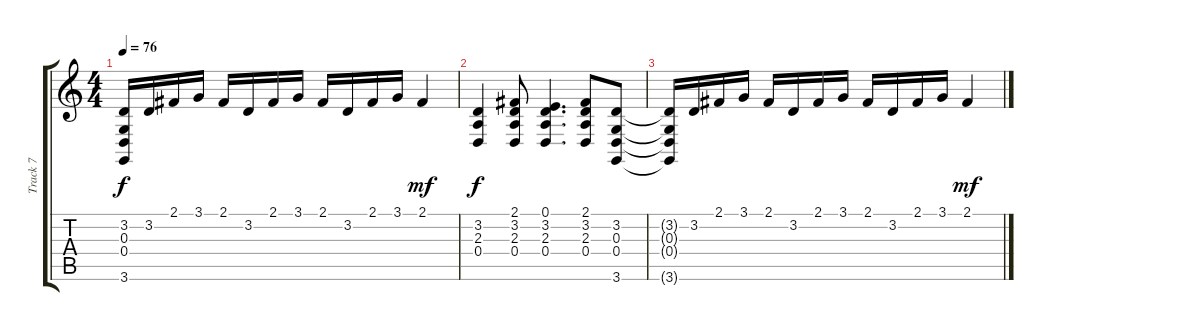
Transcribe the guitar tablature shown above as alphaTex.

\track ("Track 7" "Track 7") {instrument brightacousticpiano}
\staff {score tabs}
\tuning (E4 B3 G3 D3 A2 E2) {hide}
\ts (4 4)
\tempo 76
\clef g2
\ks c
(3.2{t} 0.3{t} 0.4{t} 3.6{t}).16{dy f} 3.2.16{volume 8 balance 0 instrument fx1rain} 2.1.16 3.1.16 2.1.16 3.2.16 2.1.16 3.1.16 2.1.16 3.2.16 2.1.16 3.1.16 2.1.4{dy mf} |
(3.2 2.3 0.4).4{dy f volume 12 balance 8 instrument brightacousticpiano} (2.1 3.2 2.3 0.4).8 (0.1 3.2 2.3 0.4).4{d} (2.1 3.2 2.3 0.4).8 (3.2 0.3 0.4 3.6).8 |
(3.2{t} 0.3{t} 0.4{t} 3.6{t}).16 3.2.16{volume 8 balance 0 instrument fx1rain} 2.1.16 3.1.16 2.1.16 3.2.16 2.1.16 3.1.16 2.1.16 3.2.16 2.1.16 3.1.16 2.1.4{dy mf}
